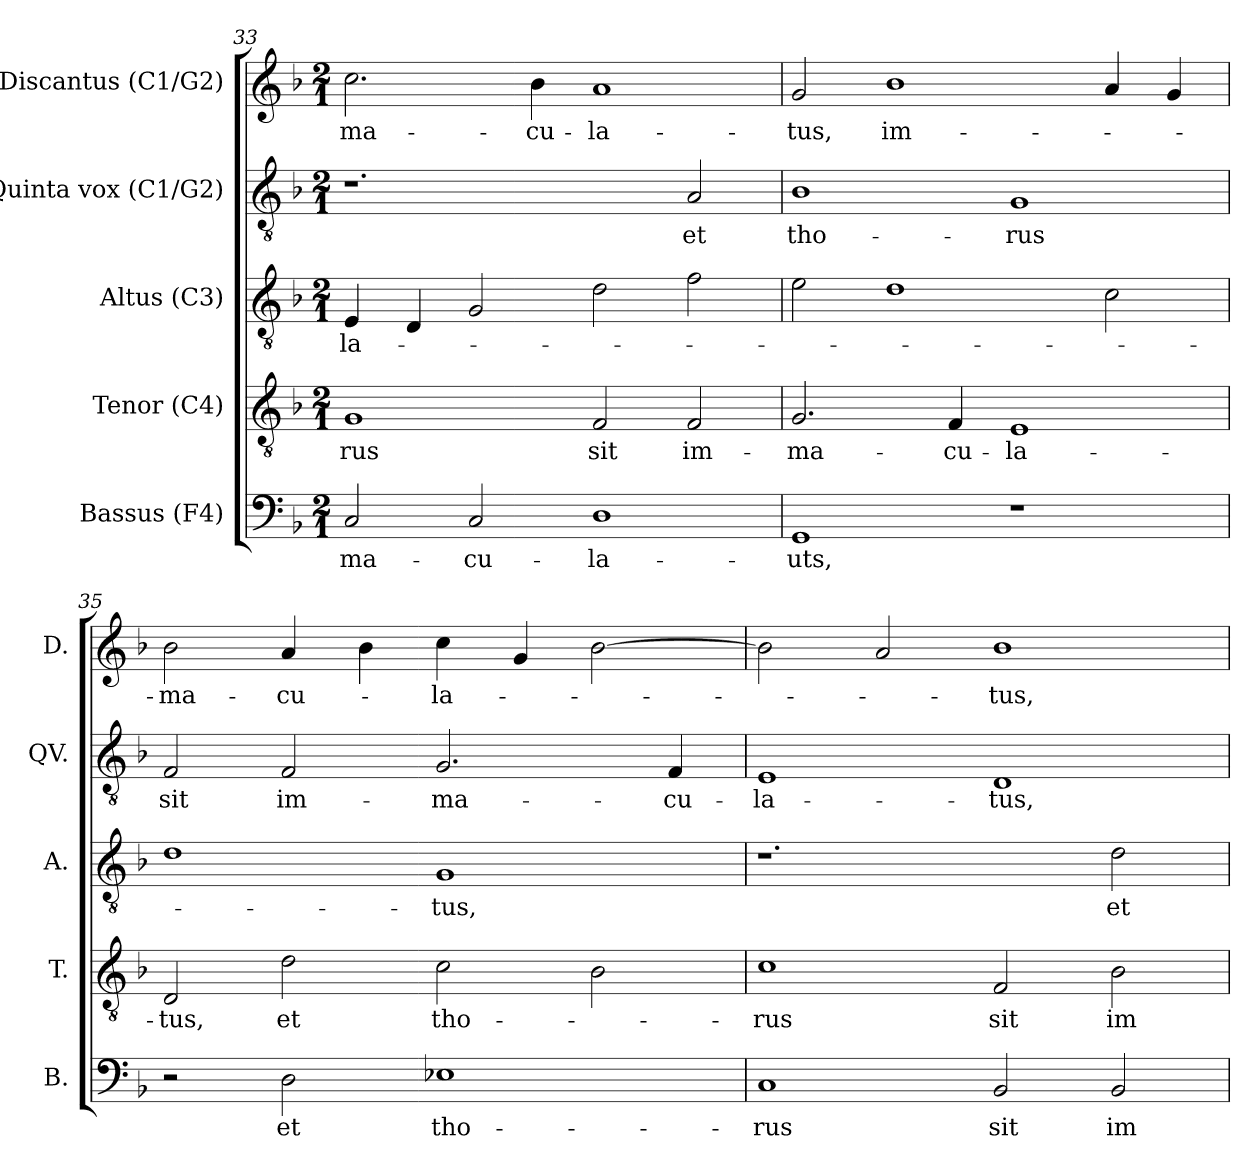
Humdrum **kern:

**kern	**text	**kern	**text	**kern	**text	**kern	**text	**kern	**text
*part5	*part5	*part4	*part4	*part3	*part3	*part2	*part2	*part1	*part1
*staff5	*staff5	*staff4	*staff4	*staff3	*staff3	*staff2	*staff2	*staff1	*staff1
*I"Bassus (F4)	*	*I"Tenor (C4)	*	*I"Altus (C3)	*	*I"Quinta vox (C1/G2)	*	*I"Discantus (C1/G2)	*
*I'B.	*	*I'T.	*	*I'A.	*	*I'QV.	*	*I'D.	*
*clefF4	*	*clefGv2	*	*clefGv2	*	*clefGv2	*	*clefG2	*
*	*	*ITrd7c12	*	*ITrd7c12	*	*	*	*	*
*k[b-]	*	*k[b-]	*	*k[b-]	*	*k[b-]	*	*k[b-]	*
*F:	*	*F:	*	*F:	*	*F:	*	*F:	*
*M2/1	*	*M2/1	*	*M2/1	*	*M2/1	*	*M2/1	*
=33	=33	=33	=33	=33	=33	=33	=33	=33	=33
!	!LO:LY:b:color=#000000	!	!	!	!	!	!	!	!
!	!	!	!LO:LY:b:color=#000000	!	!	!	!	!	!
!	!	!	!	!	!LO:LY:b:color=#000000	!	!	!	!
!	!	!	!	!	!	!	!	!	!LO:LY:b:color=#000000
2Ci/	-ma-	1GGi	-rus	4EEi/	-la-	1.r	.	2.cci\	-ma-
.	.	.	.	4DDi/	.	.	.	.	.
!	!LO:LY:b:color=#000000	!	!	!	!	!	!	!	!
2Ci/	-cu-	.	.	2GGi/	.	.	.	.	.
!	!	!	!	!	!	!	!	!	!LO:LY:b:color=#000000
.	.	.	.	.	.	.	.	4b-i\	-cu-
!	!LO:LY:b:color=#000000	!	!	!	!	!	!	!	!
!	!	!	!LO:LY:b:color=#000000	!	!	!	!	!	!
!	!	!	!	!	!	!	!	!	!LO:LY:b:color=#000000
1Di	-la-	2FFi/	sit	2Di\	.	.	.	1ai	-la-
!	!	!	!LO:LY:b:color=#000000	!	!	!	!	!	!
!	!	!	!	!	!	!	!LO:LY:b:color=#000000	!	!
.	.	2FFi/	im-	2Fi\	.	2Ai/	et	.	.
=34	=34	=34	=34	=34	=34	=34	=34	=34	=34
!	!LO:LY:b:color=#000000	!	!	!	!	!	!	!	!
!	!	!	!LO:LY:b:color=#000000	!	!	!	!	!	!
!	!	!	!	!	!	!	!LO:LY:b:color=#000000	!	!
!	!	!	!	!	!	!	!	!	!LO:LY:b:color=#000000
1GGi	-uts,	2.GGi/	-ma-	2Ei\	.	1B-i	tho-	2gi/	-tus,
!	!	!	!	!	!	!	!	!	!LO:LY:b:color=#000000
.	.	.	.	1Di	.	.	.	1b-i	im-
!	!	!	!LO:LY:b:color=#000000	!	!	!	!	!	!
.	.	4FFi/	-cu-	.	.	.	.	.	.
!	!	!	!LO:LY:b:color=#000000	!	!	!	!	!	!
!	!	!	!	!	!	!	!LO:LY:b:color=#000000	!	!
1r	.	1EEi	-la-	.	.	1Gi	-rus	.	.
.	.	.	.	2Ci\	.	.	.	4ai/	.
.	.	.	.	.	.	.	.	4gi/	.
=35	=35	=35	=35	=35	=35	=35	=35	=35	=35
!	!	!	!LO:LY:b:color=#000000	!	!	!	!	!	!
!	!	!	!	!	!	!	!LO:LY:b:color=#000000	!	!
!	!	!	!	!	!	!	!	!	!LO:LY:b:color=#000000
2r	.	2DDi/	-tus,	1Di	.	2Fi/	sit	2b-i\	-ma-
!	!LO:LY:b:color=#000000	!	!	!	!	!	!	!	!
!	!	!	!LO:LY:b:color=#000000	!	!	!	!	!	!
!	!	!	!	!	!	!	!LO:LY:b:color=#000000	!	!
!	!	!	!	!	!	!	!	!	!LO:LY:b:color=#000000
2Di\	et	2Di\	et	.	.	2Fi/	im-	4ai/	-cu-
.	.	.	.	.	.	.	.	4b-i\	.
!	!LO:LY:b:color=#000000	!	!	!	!	!	!	!	!
!	!	!	!LO:LY:b:color=#000000	!	!	!	!	!	!
!	!	!	!	!	!LO:LY:b:color=#000000	!	!	!	!
!	!	!	!	!	!	!	!LO:LY:b:color=#000000	!	!
!	!	!	!	!	!	!	!	!	!LO:LY:b:color=#000000
1E-Xi	tho-	2Ci\	tho-	1GGi	-tus,	2.Gi/	-ma-	4cci\	-la-
.	.	.	.	.	.	.	.	4gi/	.
.	.	2BB-i\	.	.	.	.	.	[2b-i\	.
!	!	!	!	!	!	!	!LO:LY:b:color=#000000	!	!
.	.	.	.	.	.	4Fi/	-cu-	.	.
!!LO:PB:g=z
=36	=36	=36	=36	=36	=36	=36	=36	=36	=36
!	!LO:LY:b:color=#000000	!	!	!	!	!	!	!	!
!	!	!	!LO:LY:b:color=#000000	!	!	!	!	!	!
!	!	!	!	!	!	!	!LO:LY:b:color=#000000	!	!
1Ci	-rus	1Ci	-rus	1.r	.	1Ei	-la-	2b-i\]	.
.	.	.	.	.	.	.	.	2ai/	.
!	!LO:LY:b:color=#000000	!	!	!	!	!	!	!	!
!	!	!	!LO:LY:b:color=#000000	!	!	!	!	!	!
!	!	!	!	!	!	!	!LO:LY:b:color=#000000	!	!
!	!	!	!	!	!	!	!	!	!LO:LY:b:color=#000000
2BB-i/	sit	2FFi/	sit	.	.	1Di	-tus,	1b-i	-tus,
!	!LO:LY:b:color=#000000	!	!	!	!	!	!	!	!
!	!	!	!LO:LY:b:color=#000000	!	!	!	!	!	!
!	!	!	!	!	!LO:LY:b:color=#000000	!	!	!	!
2BB-i/	im-	2BB-i\	im-	2Di\	et	.	.	.	.
=	=	=	=	=	=	=	=	=	=
*-	*-	*-	*-	*-	*-	*-	*-	*-	*-
